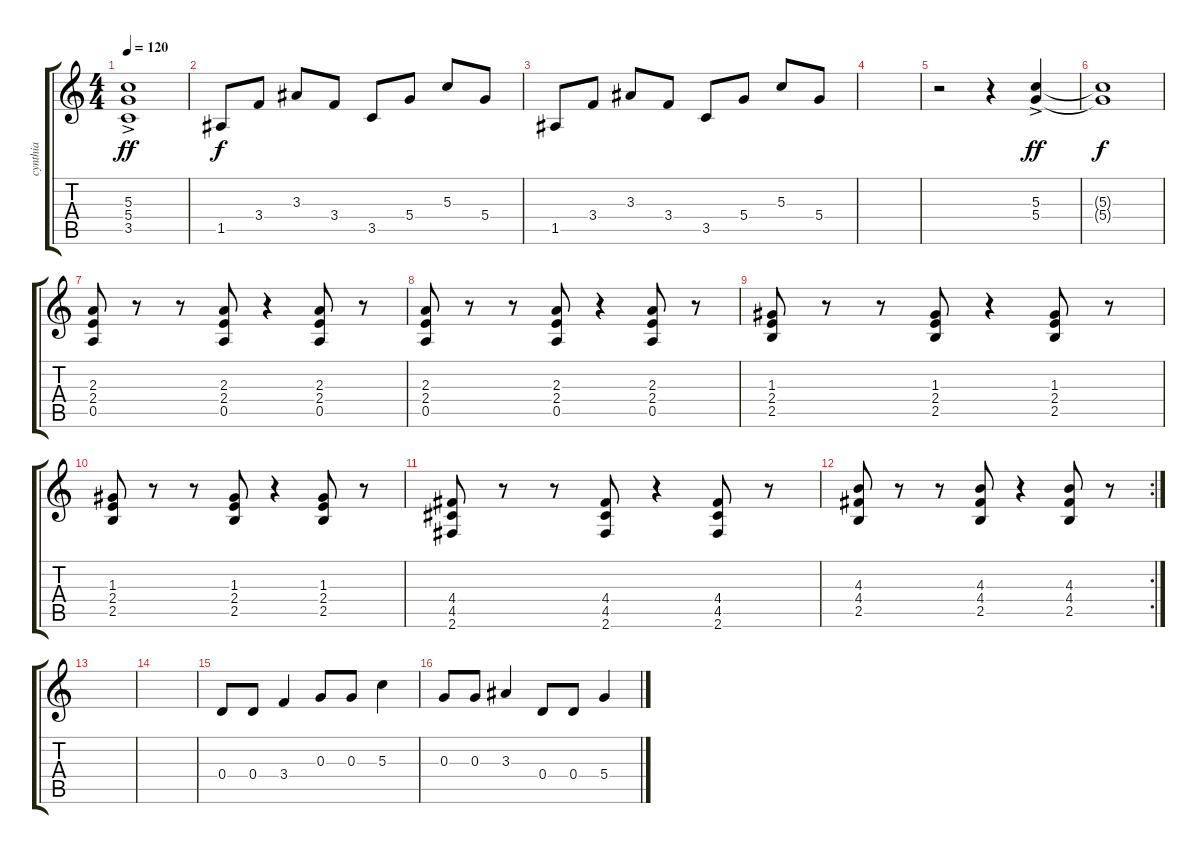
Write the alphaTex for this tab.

\track ("cynthia" "cynthia") {instrument acousticguitarsteel}
\staff {score tabs}
\tuning (E4 B3 G3 D3 A2 E2) {hide}
\ts (4 4)
\tempo 120
\clef g2
\ks c
(5.3{ac} 5.4{ac} 3.5{ac}).1{dy ff} |
1.5.8{dy f} 3.4.8 3.3.8 3.4.8 3.5.8 5.4.8 5.3.8 5.4.8 |
1.5.8 3.4.8 3.3.8 3.4.8 3.5.8 5.4.8 5.3.8 5.4.8 |
|
r.2 r.4 (5.3{ac} 5.4{ac}).4{dy ff} |
(5.3{t} 5.4{t}).1{dy f} |
(2.3 2.4 0.5).8 r.8 r.8 (2.3 2.4 0.5).8 r.4 (2.3 2.4 0.5).8 r.8 |
(2.3 2.4 0.5).8 r.8 r.8 (2.3 2.4 0.5).8 r.4 (2.3 2.4 0.5).8 r.8 |
(1.3 2.4 2.5).8 r.8 r.8 (1.3 2.4 2.5).8 r.4 (1.3 2.4 2.5).8 r.8 |
(1.3 2.4 2.5).8 r.8 r.8 (1.3 2.4 2.5).8 r.4 (1.3 2.4 2.5).8 r.8 |
(4.4 4.5 2.6).8 r.8 r.8 (4.4 4.5 2.6).8 r.4 (4.4 4.5 2.6).8 r.8 |
\rc 2
(4.3 4.4 2.5).8 r.8 r.8 (4.3 4.4 2.5).8 r.4 (4.3 4.4 2.5).8 r.8 |
|
|
0.4.8 0.4.8 3.4.4 0.3.8 0.3.8 5.3.4 |
0.3.8 0.3.8 3.3.4 0.4.8 0.4.8 5.4.4
